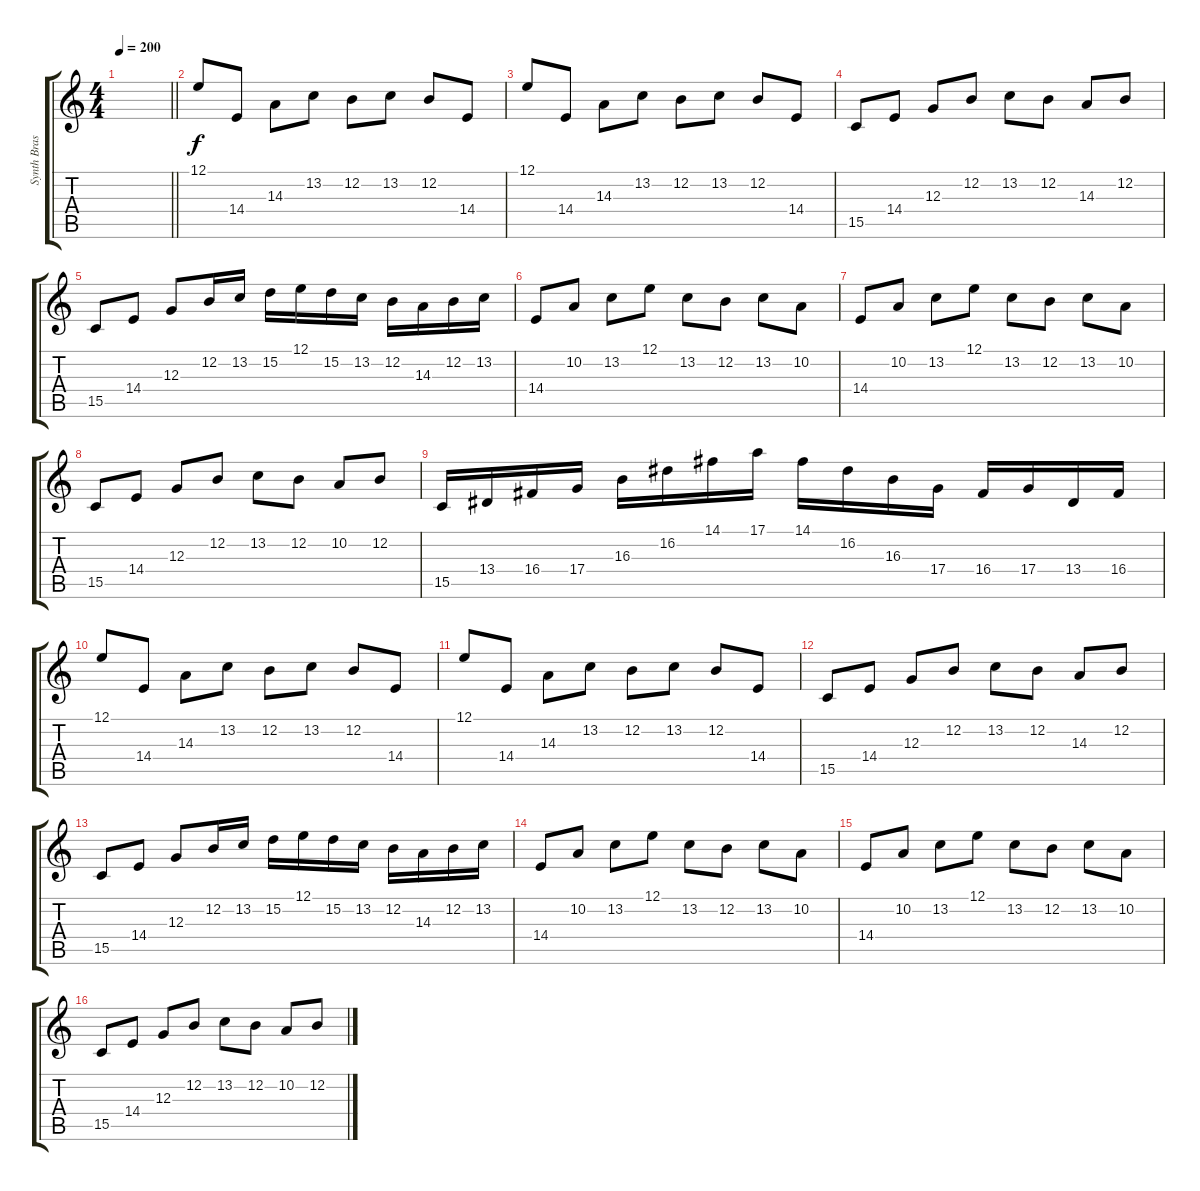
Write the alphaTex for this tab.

\track ("Synth Brass" "Synth Bras") {instrument synthbrass1}
\staff {score tabs}
\tuning (E4 B3 G3 D3 A2 E2) {hide}
\ts (4 4)
\tempo 200
\clef g2
\barLineRight lightlight
\ks c
|
12.1.8 14.4.8 14.3.8 13.2.8 12.2.8 13.2.8 12.2.8 14.4.8 |
12.1.8 14.4.8 14.3.8 13.2.8 12.2.8 13.2.8 12.2.8 14.4.8 |
15.5.8 14.4.8 12.3.8 12.2.8 13.2.8 12.2.8 14.3.8 12.2.8 |
15.5.8 14.4.8 12.3.8 12.2.16 13.2.16 15.2.16 12.1.16 15.2.16 13.2.16 12.2.16 14.3.16 12.2.16 13.2.16 |
14.4.8 10.2.8 13.2.8 12.1.8 13.2.8 12.2.8 13.2.8 10.2.8 |
14.4.8 10.2.8 13.2.8 12.1.8 13.2.8 12.2.8 13.2.8 10.2.8 |
15.5.8 14.4.8 12.3.8 12.2.8 13.2.8 12.2.8 10.2.8 12.2.8 |
15.5.16 13.4.16 16.4.16 17.4.16 16.3.16 16.2.16 14.1.16 17.1.16 14.1.16 16.2.16 16.3.16 17.4.16 16.4.16 17.4.16 13.4.16 16.4.16 |
12.1.8 14.4.8 14.3.8 13.2.8 12.2.8 13.2.8 12.2.8 14.4.8 |
12.1.8 14.4.8 14.3.8 13.2.8 12.2.8 13.2.8 12.2.8 14.4.8 |
15.5.8 14.4.8 12.3.8 12.2.8 13.2.8 12.2.8 14.3.8 12.2.8 |
15.5.8 14.4.8 12.3.8 12.2.16 13.2.16 15.2.16 12.1.16 15.2.16 13.2.16 12.2.16 14.3.16 12.2.16 13.2.16 |
14.4.8 10.2.8 13.2.8 12.1.8 13.2.8 12.2.8 13.2.8 10.2.8 |
14.4.8 10.2.8 13.2.8 12.1.8 13.2.8 12.2.8 13.2.8 10.2.8 |
15.5.8 14.4.8 12.3.8 12.2.8 13.2.8 12.2.8 10.2.8 12.2.8
